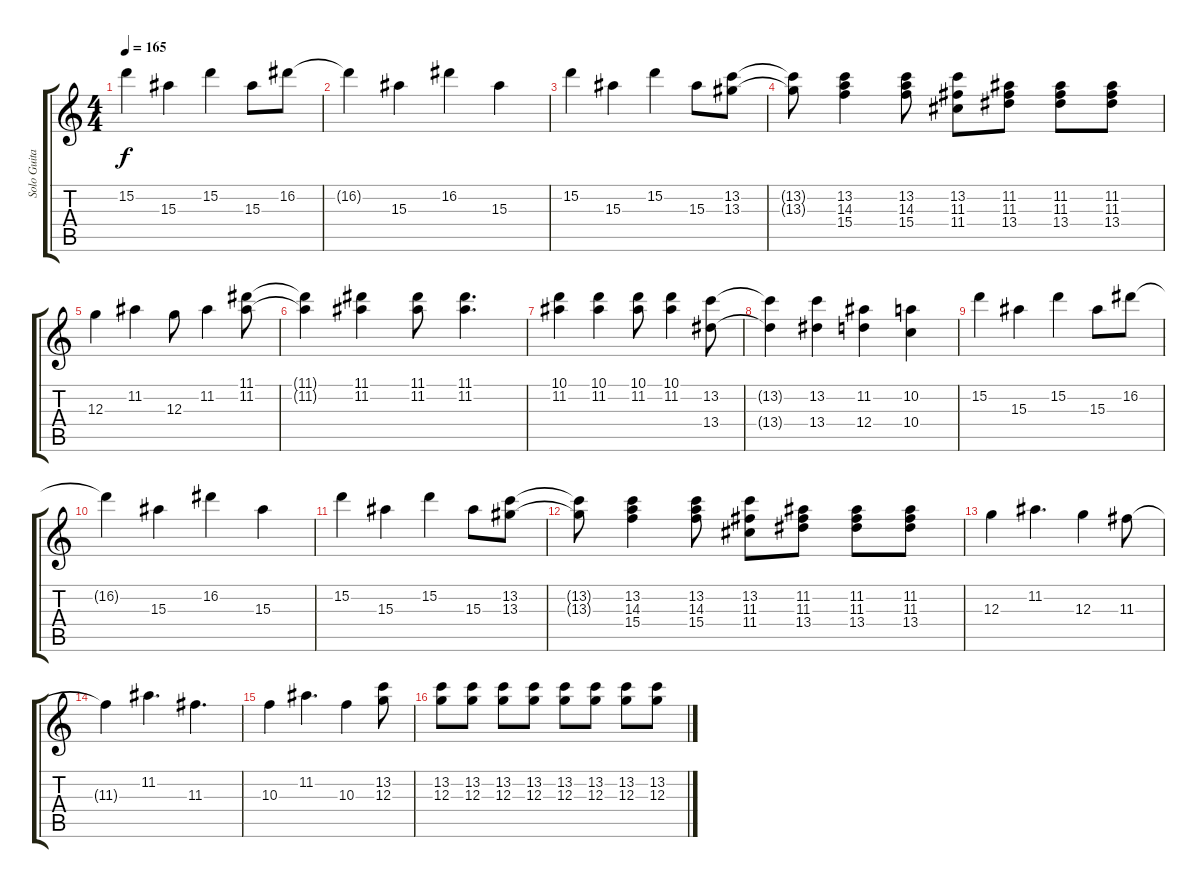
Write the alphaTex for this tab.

\track ("Solo Guitar" "Solo Guita") {instrument distortionguitar}
\staff {score tabs}
\tuning (E4 B3 G3 D3 A2 E2) {hide}
\ts (4 4)
\tempo 165
\clef g2
\ks c
15.2.4{dy f} 15.3.4 15.2.4 15.3.8 16.2.8 |
16.2{t}.4 15.3.4 16.2.4 15.3.4 |
15.2.4 15.3.4 15.2.4 15.3.8 (13.2 13.3).8 |
(13.2{t} 13.3{t}).8 (13.2 14.3 15.4).4 (13.2 14.3 15.4).8 (13.2 11.3 11.4).8 (11.2 11.3 13.4).8 (11.2 11.3 13.4).8 (11.2 11.3 13.4).8 |
12.3.4 11.2.4 12.3.8 11.2.4 (11.1 11.2).8 |
(11.1{t} 11.2{t}).4 (11.1 11.2).4 (11.1 11.2).8 (11.1 11.2).4{d} |
(10.1 11.2).4 (10.1 11.2).4 (10.1 11.2).8 (10.1 11.2).4 (13.2 13.4).8 |
(13.2{t} 13.4{t}).4 (13.2 13.4).4 (11.2 12.4).4 (10.2 10.4).4 |
15.2.4 15.3.4 15.2.4 15.3.8 16.2.8 |
16.2{t}.4 15.3.4 16.2.4 15.3.4 |
15.2.4 15.3.4 15.2.4 15.3.8 (13.2 13.3).8 |
(13.2{t} 13.3{t}).8 (13.2 14.3 15.4).4 (13.2 14.3 15.4).8 (13.2 11.3 11.4).8 (11.2 11.3 13.4).8 (11.2 11.3 13.4).8 (11.2 11.3 13.4).8 |
12.3.4 11.2.4{d} 12.3.4 11.3.8 |
11.3{t}.4 11.2.4{d} 11.3.4{d} |
10.3.4 11.2.4{d} 10.3.4 (13.2 12.3).8 |
(13.2 12.3).8 (13.2 12.3).8 (13.2 12.3).8 (13.2 12.3).8 (13.2 12.3).8 (13.2 12.3).8 (13.2 12.3).8 (13.2 12.3).8
